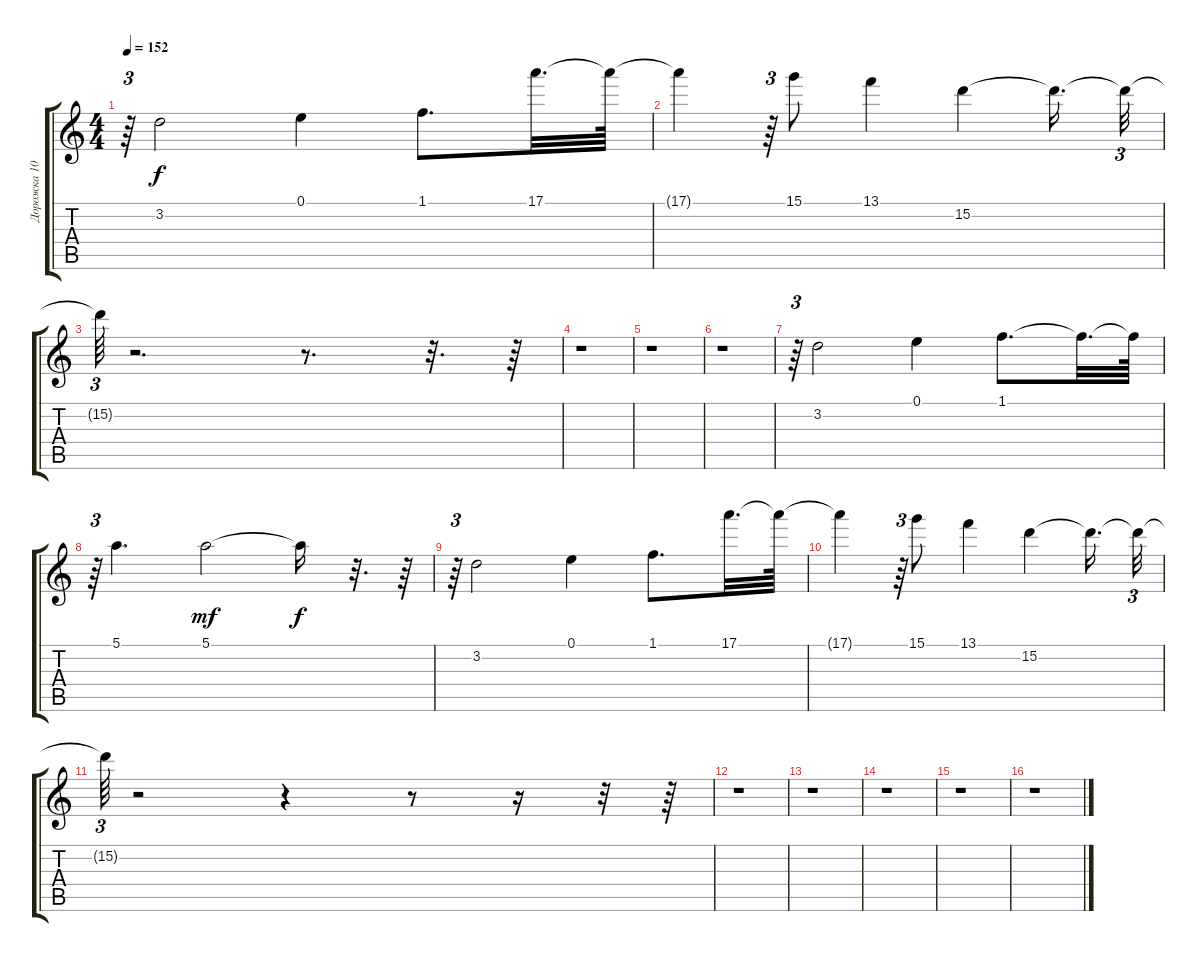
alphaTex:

\track ("Дорожка 10" "Дорожка 10") {instrument overdrivenguitar}
\staff {score tabs}
\tuning (E4 B3 G3 D3 A2 E2) {hide}
\ts (4 4)
\tempo 152
\clef g2
\ks c
r.64{tu (3 2) dy f} 3.2.2 0.1.4 1.1.8{d} 17.1.32{d} 17.1{t}.64 |
17.1{t}.4 r.64{tu (3 2)} 15.1.8 13.1.4 15.2.4 15.2{t}.16{d} 15.2{t}.32{tu (3 2)} |
15.2{t}.64{tu (3 2)} r.2{d} r.8{d} r.32{d} r.64 |
r.1 |
r.1 |
r.1 |
r.64{tu (3 2)} 3.2.2 0.1.4 1.1.8{d} 1.1{t}.32{d} 1.1{t}.64 |
r.64{tu (3 2)} 5.1.4{d} 5.1.2{dy mf} 5.1{t}.16{dy f} r.32{d} r.64 |
r.64{tu (3 2)} 3.2.2 0.1.4 1.1.8{d} 17.1.32{d} 17.1{t}.64 |
17.1{t}.4 r.64{tu (3 2)} 15.1.8 13.1.4 15.2.4 15.2{t}.16{d} 15.2{t}.32{tu (3 2)} |
15.2{t}.64{tu (3 2)} r.2 r.4 r.8 r.16 r.32 r.64 |
r.1 |
r.1 |
r.1 |
r.1 |
r.1
